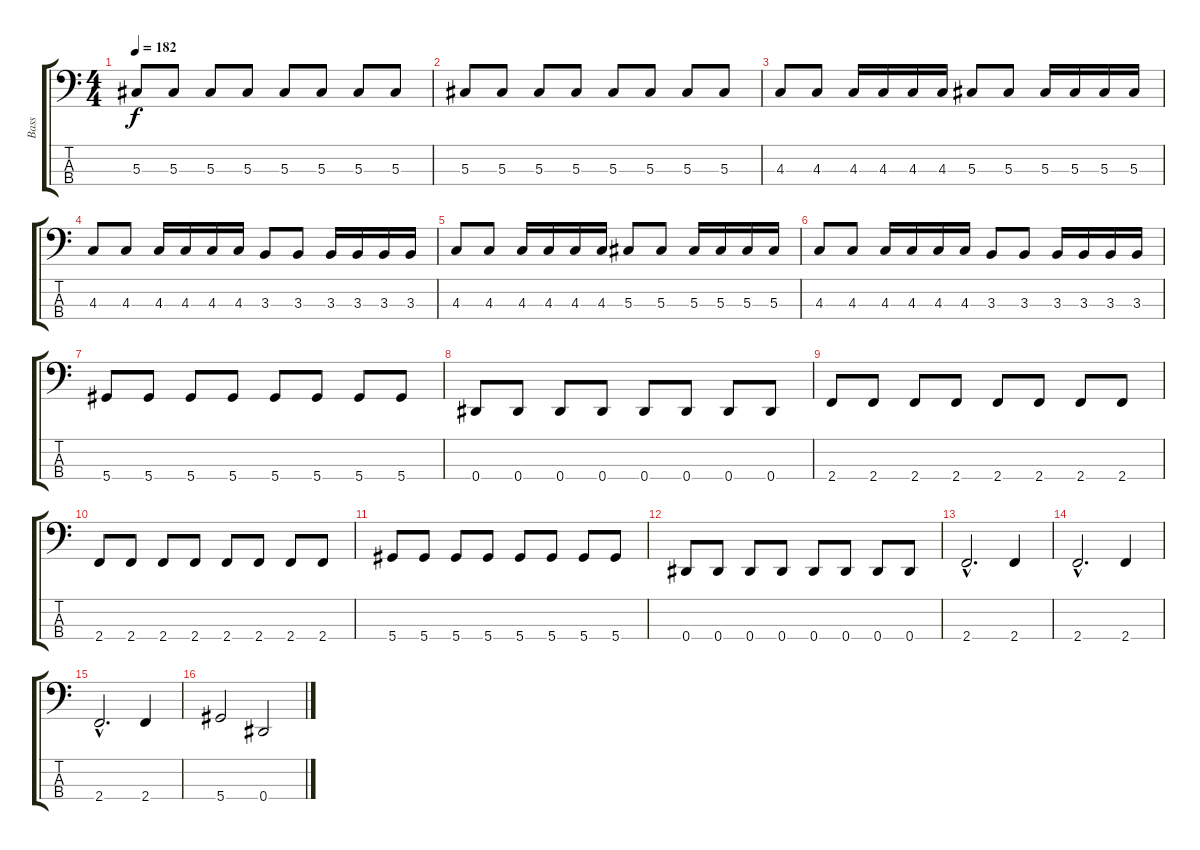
\track ("Bass" "Bass") {instrument electricbasspick}
\staff {score tabs}
\tuning (Gb2 Db2 Ab1 Eb1) {hide}
\ts (4 4)
\tempo 182
\clef f4
\ks c
5.3.8{dy f} 5.3.8 5.3.8 5.3.8 5.3.8 5.3.8 5.3.8 5.3.8 |
5.3.8 5.3.8 5.3.8 5.3.8 5.3.8 5.3.8 5.3.8 5.3.8 |
4.3.8 4.3.8 4.3.16 4.3.16 4.3.16 4.3.16 5.3.8 5.3.8 5.3.16 5.3.16 5.3.16 5.3.16 |
4.3.8 4.3.8 4.3.16 4.3.16 4.3.16 4.3.16 3.3.8 3.3.8 3.3.16 3.3.16 3.3.16 3.3.16 |
4.3.8 4.3.8 4.3.16 4.3.16 4.3.16 4.3.16 5.3.8 5.3.8 5.3.16 5.3.16 5.3.16 5.3.16 |
4.3.8 4.3.8 4.3.16 4.3.16 4.3.16 4.3.16 3.3.8 3.3.8 3.3.16 3.3.16 3.3.16 3.3.16 |
5.4.8 5.4.8 5.4.8 5.4.8 5.4.8 5.4.8 5.4.8 5.4.8 |
0.4.8 0.4.8 0.4.8 0.4.8 0.4.8 0.4.8 0.4.8 0.4.8 |
2.4.8 2.4.8 2.4.8 2.4.8 2.4.8 2.4.8 2.4.8 2.4.8 |
2.4.8 2.4.8 2.4.8 2.4.8 2.4.8 2.4.8 2.4.8 2.4.8 |
5.4.8 5.4.8 5.4.8 5.4.8 5.4.8 5.4.8 5.4.8 5.4.8 |
0.4.8 0.4.8 0.4.8 0.4.8 0.4.8 0.4.8 0.4.8 0.4.8 |
2.4{hac}.2{d} 2.4.4 |
2.4{hac}.2{d} 2.4.4 |
2.4{hac}.2{d} 2.4.4 |
5.4.2 0.4.2
